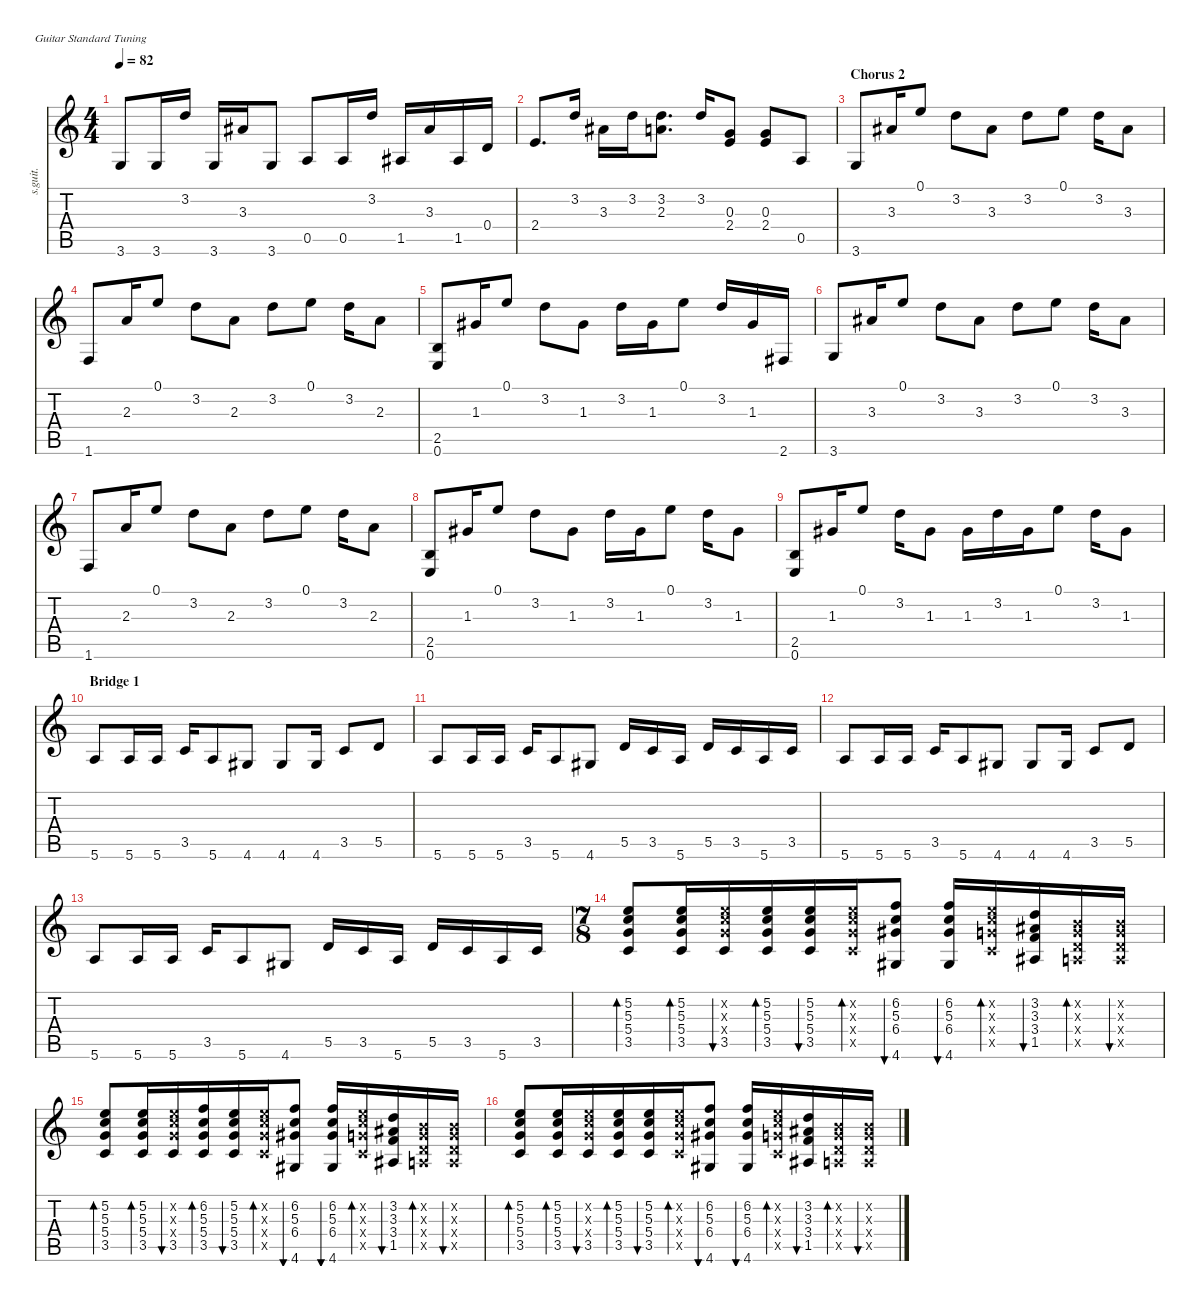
\defaultSystemsLayout 4
\hideDynamics
\bracketExtendMode nobrackets
\track ("Acoustic (thom)" "s.guit.") {instrument acousticguitarsteel}
\staff {score tabs}
\tuning (E4 B3 G3 D3 A2 E2)
\ts (4 4)
\tempo 82
\clef g2
\ks c
3.6.8{dy f beam Up} 3.6.16{beam Up} 3.2.16{beam Up} 3.6.16{beam Up} 3.3{acc #}.16{beam Up} 3.6.8{beam Up} 0.5.8{beam Up} 0.5.16{beam Up} 3.2.16{beam Up} 1.5{acc #}.16{beam Up} 3.3{acc #}.16{beam Up} 1.5{acc #}.16{beam Up} 0.4.16{beam Up} |
2.4.8{d beam Up} 3.2.16{beam Up} 3.3{acc #}.16{beam Down} 3.2.16{beam Down} (3.2 2.3).8{d beam Down} 3.2.16{beam Up} (0.3 2.4).8{beam Up} (0.3 2.4).8{beam Up} 0.5.8{beam Up} |
\section ("" "Chorus 2")
3.6.8{dy fff beam Up} 3.3{acc #}.16{dy f beam Up} 0.1.8{beam Up} 3.2.8{beam Down} 3.3{acc #}.8{beam Down} 3.2.8{beam Down} 0.1.8{beam Down} 3.2.16{beam Down} 3.3{acc #}.8{beam Down} |
1.6.8{dy fff beam Up} 2.3.16{dy f beam Up} 0.1.8{beam Up} 3.2.8{beam Down} 2.3.8{beam Down} 3.2.8{beam Down} 0.1.8{beam Down} 3.2.16{beam Down} 2.3.8{beam Down} |
(2.5 0.6).8{beam Up} 1.3{acc #}.16{beam Up} 0.1.8{beam Up} 3.2.8{beam Down} 1.3{acc #}.8{beam Down} 3.2.16{beam Down} 1.3{acc #}.16{beam Down} 0.1.8{beam Down} 3.2.16{beam Up} 1.3{acc #}.16{beam Up} 2.6{acc #}.16{dy fff beam Up} |
3.6.8{beam Up} 3.3{acc #}.16{dy f beam Up} 0.1.8{beam Up} 3.2.8{beam Down} 3.3{acc #}.8{beam Down} 3.2.8{beam Down} 0.1.8{beam Down} 3.2.16{beam Down} 3.3{acc #}.8{beam Down} |
1.6.8{dy fff beam Up} 2.3.16{dy f beam Up} 0.1.8{beam Up} 3.2.8{beam Down} 2.3.8{beam Down} 3.2.8{beam Down} 0.1.8{beam Down} 3.2.16{beam Down} 2.3.8{beam Down} |
(2.5 0.6).8{beam Up} 1.3{acc #}.16{beam Up} 0.1.8{beam Up} 3.2.8{beam Down} 1.3{acc #}.8{beam Down} 3.2.16{beam Down} 1.3{acc #}.16{beam Down} 0.1.8{beam Down} 3.2.16{beam Down} 1.3{acc #}.8{beam Down} |
(2.5 0.6).8{beam Up} 1.3{acc #}.16{beam Up} 0.1.8{beam Up} 3.2.16{beam Down} 1.3{acc #}.8{beam Down} 1.3{acc #}.16{beam Down} 3.2.16{beam Down} 1.3{acc #}.16{beam Down} 0.1.8{beam Down} 3.2.16{beam Down} 1.3{acc #}.8{beam Down} |
\section ("" "Bridge 1")
5.6.8{beam Up} 5.6.16{beam Up} 5.6.16{beam Up} 3.5.16{beam Up} 5.6.8{beam Up} 4.6{acc #}.8{beam Up} 4.6{acc #}.8{beam Up} 4.6{acc #}.16{beam Up} 3.5.8{beam Up} 5.5.8{beam Up} |
5.6.8{beam Up} 5.6.16{beam Up} 5.6.16{beam Up} 3.5.16{beam Up} 5.6.8{beam Up} 4.6{acc #}.8{beam Up} 5.5.16{beam Up} 3.5.16{beam Up} 5.6.16{beam Up} 5.5.16{beam Up} 3.5.16{beam Up} 5.6.16{beam Up} 3.5.16{beam Up} |
5.6.8{beam Up} 5.6.16{beam Up} 5.6.16{beam Up} 3.5.16{beam Up} 5.6.8{beam Up} 4.6{acc #}.8{beam Up} 4.6{acc #}.8{beam Up} 4.6{acc #}.16{beam Up} 3.5.8{beam Up} 5.5.8{beam Up} |
5.6.8{beam Up} 5.6.16{beam Up} 5.6.16{beam Up} 3.5.16{beam Up} 5.6.8{beam Up} 4.6{acc #}.8{beam Up} 5.5.16{beam Up} 3.5.16{beam Up} 5.6.16{beam Up} 5.5.16{beam Up} 3.5.16{beam Up} 5.6.16{beam Up} 3.5.16{beam Up} |
\ts (7 8)
(5.2 5.3 5.4 3.5).8{bd 30 beam Up} (5.2 5.3 5.4 3.5).16{bd 30 beam Up} (5.2{x} 5.3{x} 5.4{x} 3.5).16{bu 30 beam Up} (5.2 5.3 5.4 3.5).16{bd 30 beam Up} (5.2 5.3 5.4 3.5).16{bu 30 beam Up} (5.2{x} 5.3{x} 5.4{x} 3.5{x}).16{bd 30 beam Up} (6.2 5.3 6.4{acc #} 4.6{acc #}).8{bu 30 beam Up} (6.2 5.3 6.4{acc #} 4.6{acc #}).16{bu 30 beam Up} (5.2{x} 5.3{x} 5.4{x} 3.5{x}).16{bd 30 beam Up} (3.2 3.3{acc #} 3.4 1.5{acc #}).16{bu 30 beam Up} (0.2{x} 0.3{x} 0.4{x} 0.5{x}).16{bd 30 beam Up} (0.2{x} 0.3{x} 0.4{x} 0.5{x}).16{bu 30 beam Up} |
(5.2 5.3 5.4 3.5).8{bd 30 beam Up} (5.2 5.3 5.4 3.5).16{bd 30 beam Up} (5.2{x} 5.3{x} 5.4{x} 3.5).16{bu 30 beam Up} (6.2 5.3 5.4 3.5).16{bd 30 beam Up} (5.2 5.3 5.4 3.5).16{bu 30 beam Up} (5.2{x} 5.3{x} 5.4{x} 3.5{x}).16{bd 30 beam Up} (6.2 5.3 6.4{acc #} 4.6{acc #}).8{bu 30 beam Up} (6.2 5.3 6.4{acc #} 4.6{acc #}).16{bu 30 beam Up} (5.2{x} 5.3{x} 5.4{x} 3.5{x}).16{bd 30 beam Up} (3.2 3.3{acc #} 3.4 1.5{acc #}).16{bu 30 beam Up} (0.2{x} 0.3{x} 0.4{x} 0.5{x}).16{bd 30 beam Up} (0.2{x} 0.3{x} 0.4{x} 0.5{x}).16{bu 30 beam Up} |
(5.2 5.3 5.4 3.5).8{bd 30 beam Up} (5.2 5.3 5.4 3.5).16{bd 30 beam Up} (5.2{x} 5.3{x} 5.4{x} 3.5).16{bu 30 beam Up} (5.2 5.3 5.4 3.5).16{bd 30 beam Up} (5.2 5.3 5.4 3.5).16{bu 30 beam Up} (5.2{x} 5.3{x} 5.4{x} 3.5{x}).16{bd 30 beam Up} (6.2 5.3 6.4{acc #} 4.6{acc #}).8{bu 30 beam Up} (6.2 5.3 6.4{acc #} 4.6{acc #}).16{bu 30 beam Up} (5.2{x} 5.3{x} 5.4{x} 3.5{x}).16{bd 30 beam Up} (3.2 3.3{acc #} 3.4 1.5{acc #}).16{bu 30 beam Up} (0.2{x} 0.3{x} 0.4{x} 0.5{x}).16{bd 30 beam Up} (0.2{x} 0.3{x} 0.4{x} 0.5{x}).16{bu 30 beam Up}
